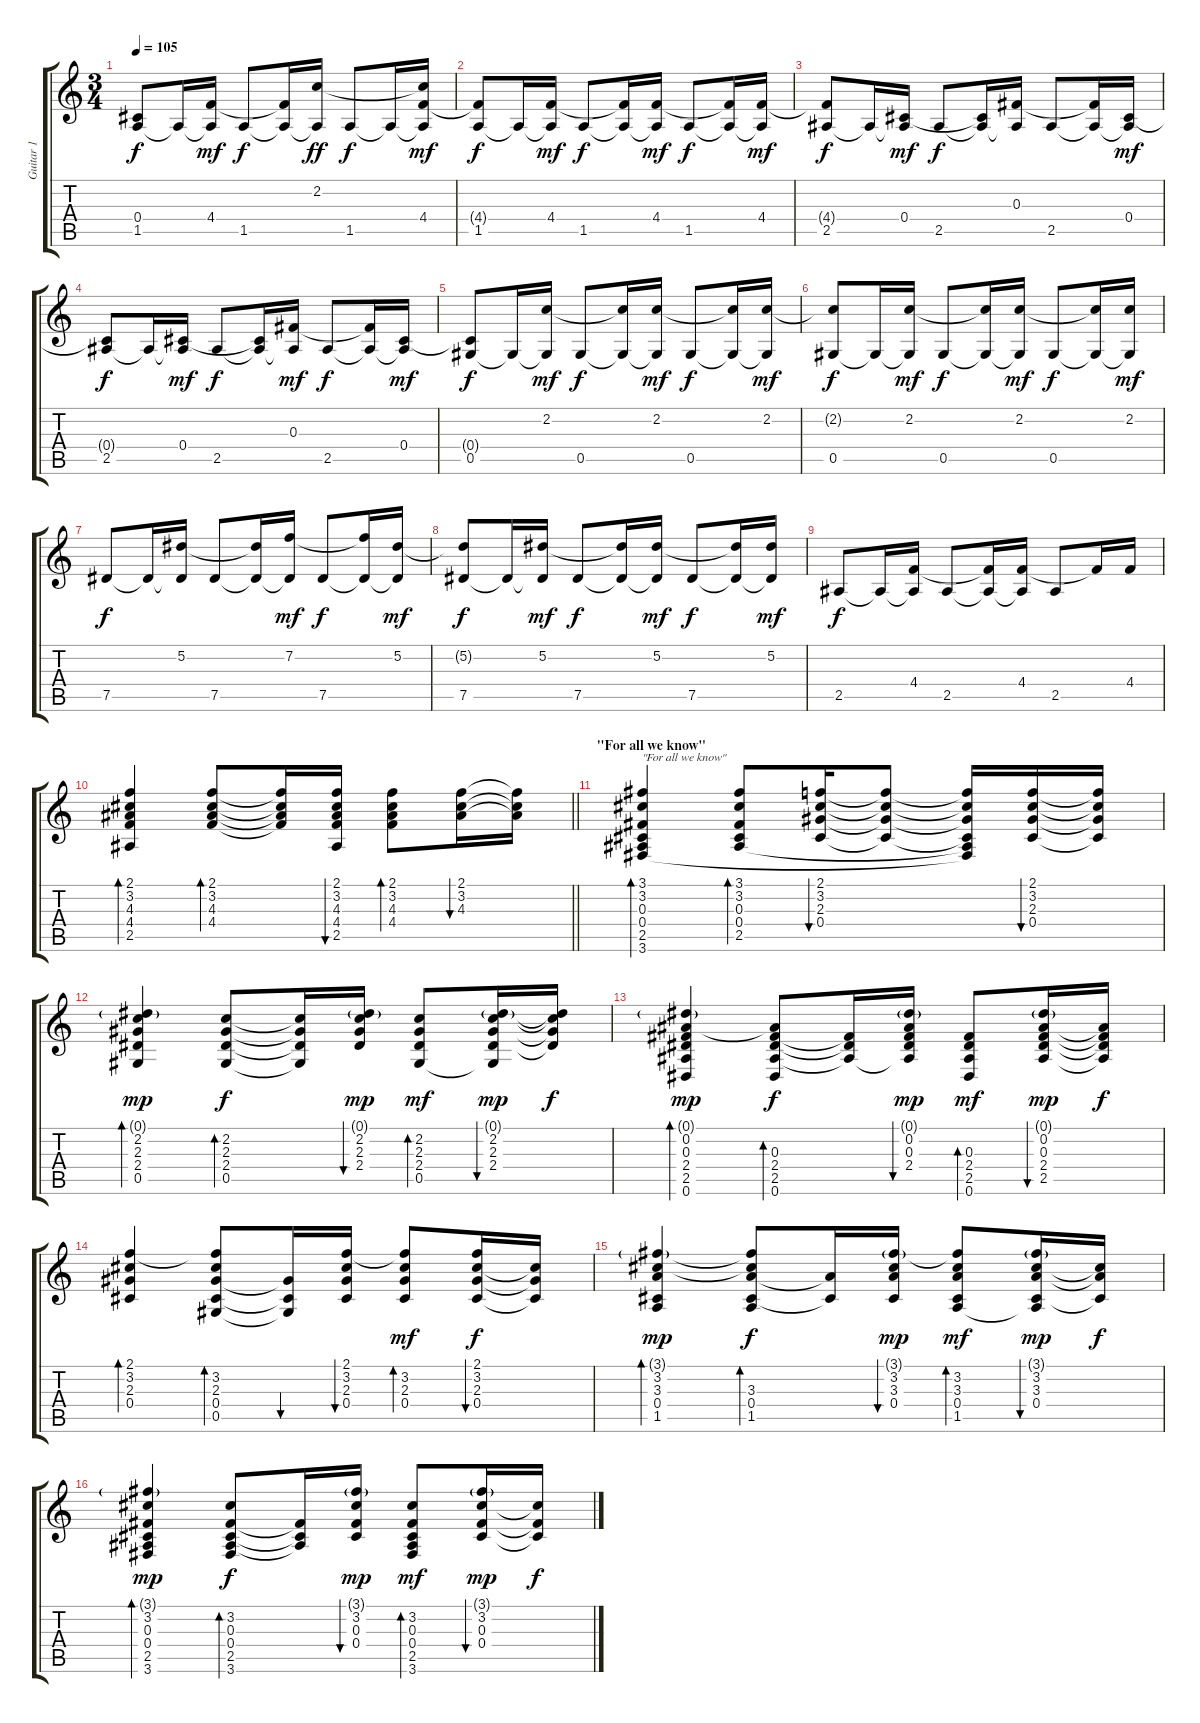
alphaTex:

\track ("Guitar 1" "Guitar 1") {instrument acousticguitarsteel}
\staff {score tabs}
\tuning (Eb4 Bb3 Gb3 Db3 Ab2 Eb2) {hide}
\ts (3 4)
\tempo 105
\clef g2
\ks c
(0.4{t} 1.5).8{dy f} 1.5{t}.16 (4.4 1.5{t}).16{dy mf} 1.5.8{dy f} (4.4{t} 1.5{t}).16 (2.2 1.5{t}).16{dy ff} 1.5.8{dy f} 1.5{t}.16 (2.2{t} 4.4 1.5{t}).16{dy mf} |
(4.4{t} 1.5).8{dy f} 1.5{t}.16 (4.4 1.5{t}).16{dy mf} 1.5.8{dy f} (4.4{t} 1.5{t}).16 (4.4 1.5{t}).16{dy mf} 1.5.8{dy f} (4.4{t} 1.5{t}).16 (4.4 1.5{t}).16{dy mf} |
(4.4{t} 2.5).8{dy f} 2.5{t}.16 (0.4 2.5{t}).16{dy mf} 2.5.8{dy f} (0.4{t} 2.5{t}).16 (0.3 2.5{t}).16 2.5.8 (0.3{t} 2.5{t}).16 (0.4 2.5{t}).16{dy mf} |
(0.4{t} 2.5).8{dy f} 2.5{t}.16 (0.4 2.5{t}).16{dy mf} 2.5.8{dy f} (0.4{t} 2.5{t}).16 (0.3 2.5{t}).16{dy mf} 2.5.8{dy f} (0.3{t} 2.5{t}).16 (0.4 2.5{t}).16{dy mf} |
(0.4{t} 0.5).8{dy f} 0.5{t}.16 (2.2 0.5{t}).16{dy mf} 0.5.8{dy f} (2.2{t} 0.5{t}).16 (2.2 0.5{t}).16{dy mf} 0.5.8{dy f} (2.2{t} 0.5{t}).16 (2.2 0.5{t}).16{dy mf} |
(2.2{t} 0.5).8{dy f} 0.5{t}.16 (2.2 0.5{t}).16{dy mf} 0.5.8{dy f} (2.2{t} 0.5{t}).16 (2.2 0.5{t}).16{dy mf} 0.5.8{dy f} (2.2{t} 0.5{t}).16 (2.2 0.5{t}).16{dy mf} |
7.5.8{dy f} 7.5{t}.16 (5.2 7.5{t}).16 7.5.8 (5.2{t} 7.5{t}).16 (7.2 7.5{t}).16{dy mf} 7.5.8{dy f} (7.2{t} 7.5{t}).16 (5.2 7.5{t}).16{dy mf} |
(5.2{t} 7.5).8{dy f} 7.5{t}.16 (5.2 7.5{t}).16{dy mf} 7.5.8{dy f} (5.2{t} 7.5{t}).16 (5.2 7.5{t}).16{dy mf} 7.5.8{dy f} (5.2{t} 7.5{t}).16 (5.2 7.5{t}).16{dy mf} |
2.5.8{dy f} 2.5{t}.16 (4.4 2.5{t}).16 2.5.8 (4.4{t} 2.5{t}).16 (4.4 2.5{t}).16 2.5.8 4.4{t}.16 4.4.16 |
\barLineRight lightlight
(2.1 3.2 4.3 4.4 2.5).4{bd 30} (2.1 3.2 4.3 4.4).8{bd 30} (2.1{t} 3.2{t} 4.3{t} 4.4{t}).16 (2.1 3.2 4.3 4.4 2.5).16{bu 30} (2.1 3.2 4.3 4.4).8{bd 30} (2.1 3.2 4.3).16{bu 30} (2.1{t} 3.2{t} 4.3{t}).16 |
\section ("" "\"For all we know\"")
(3.1 3.2 0.3 0.4 2.5 3.6).4{bd 30 txt "\"For all we know\""} (3.1 3.2 0.3 0.4 2.5).8{bd 30} (2.1 3.2 2.3 0.4).16{bu 30} (2.1{t} 3.2{t} 2.3{t} 0.4{t}).8 (2.1{t} 3.2{t} 2.3{t} 0.4{t} 2.5{t} 3.6{t}).16 (2.1 3.2 2.3 0.4).16{bu 30} (2.1{t} 3.2{t} 2.3{t} 0.4{t}).16 |
(0.1{g} 2.2 2.3 2.4 0.5).4{bd 30 dy mp} (2.2 2.3 2.4 0.5).8{bd 30 dy f} (2.2{t} 2.3{t} 2.4{t} 0.5{t}).16 (0.1{g} 2.2 2.3 2.4).16{bu 30 dy mp} (2.2 2.3 2.4 0.5).8{bd 30 dy mf} (0.1{g} 2.2 2.3 2.4 0.5{t}).16{bu 30 dy mp} (0.1{t} 2.2{t} 2.3{t} 2.4{t}).16{dy f} |
(0.1{g} 0.2 0.3 2.4 2.5 0.6).4{bd 30 dy mp} (0.2{t} 0.3 2.4 2.5 0.6).8{bd 30 dy f} (0.3{t} 2.4{t} 2.5{t}).16 (0.1{g} 0.2 0.3 2.4 2.5{t}).16{bu 30 dy mp} (0.3 2.4 2.5 0.6).8{bd 30 dy mf} (0.1{g} 0.2 0.3 2.4 2.5).16{bu 30 dy mp} (0.2{t} 0.3{t} 2.4{t} 2.5{t}).16{dy f} |
(2.1 3.2 2.3 0.4).4{bd 30} (2.1{t} 3.2 2.3 0.4 0.5).8{bd 30} (2.3{t} 0.4{t} 0.5{t}).16{bu 30} (2.1 3.2 2.3 0.4).16{bu 30} (2.1{t} 3.2 2.3 0.4).8{bd 30 dy mf} (2.1 3.2 2.3 0.4).16{bu 30 dy f} (3.2{t} 2.3{t} 0.4{t}).16 |
(3.1{g} 3.2 3.3 0.4 1.5).4{bd 30 dy mp} (3.1{t} 3.2{t} 3.3 0.4 1.5).8{bd 30 dy f} (3.3{t} 0.4{t}).16 (3.1{g} 3.2 3.3 0.4).16{bu 30 dy mp} (3.1{t} 3.2 3.3 0.4 1.5).8{bd 30 dy mf} (3.1{g} 3.2 3.3 0.4 1.5{t}).16{bu 30 dy mp} (3.2{t} 3.3{t} 0.4{t}).16{dy f} |
(3.1{g} 3.2 0.3 0.4 2.5 3.6).4{bd 30 dy mp} (3.2 0.3 0.4 2.5 3.6).8{bd 30 dy f} (0.3{t} 0.4{t} 2.5{t}).16 (3.1{g} 3.2 0.3 0.4).16{bu 30 dy mp} (3.2 0.3 0.4 2.5 3.6).8{bd 30 dy mf} (3.1{g} 3.2 0.3 0.4).16{bu 30 dy mp} (3.2{t} 0.3{t} 0.4{t}).16{dy f}
